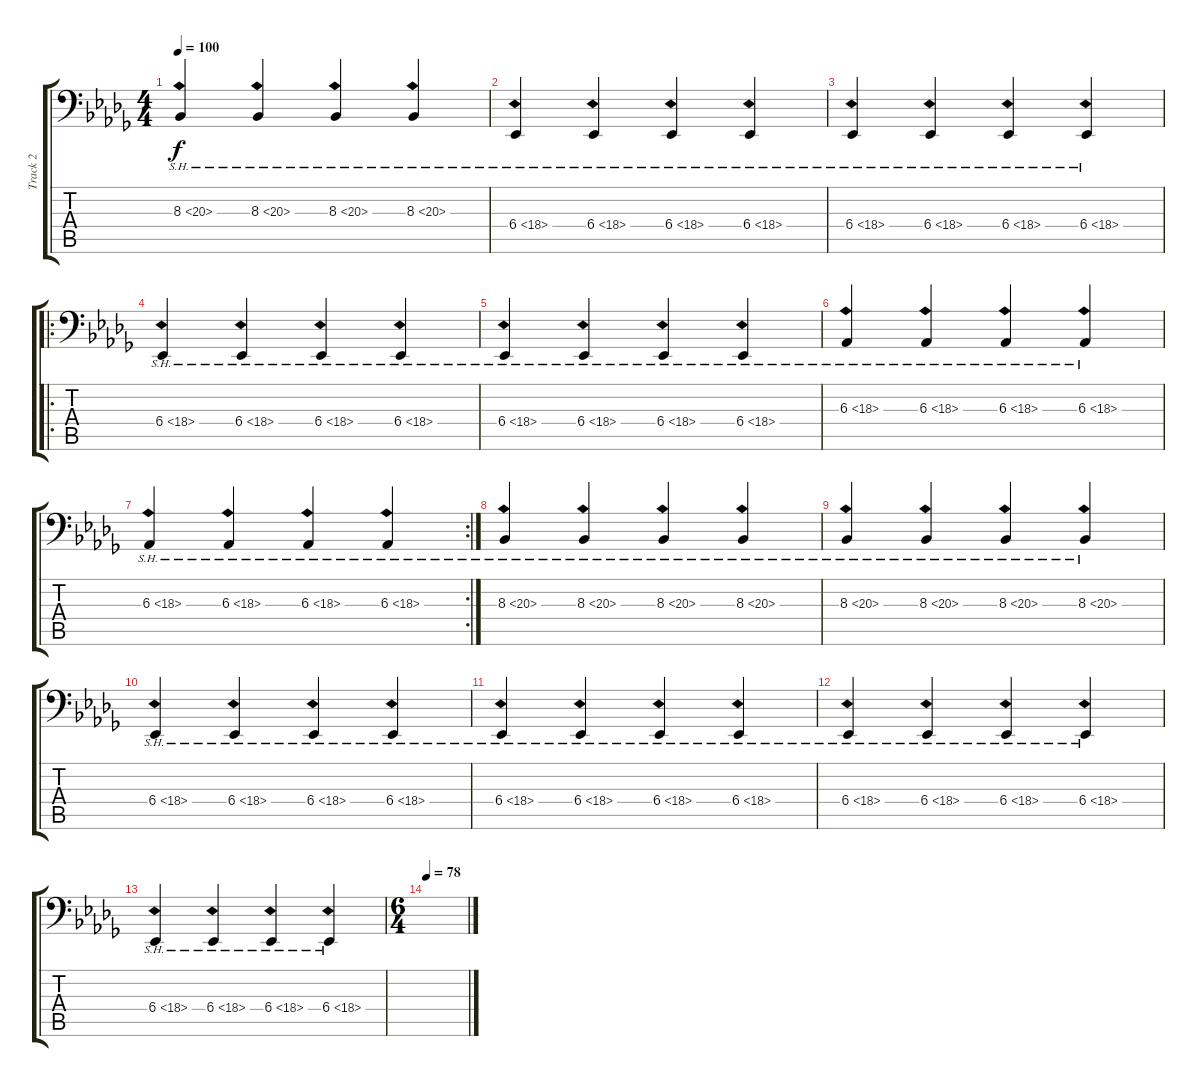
\track ("Track 2" "Track 2") {instrument stringensemble1}
\staff {score tabs}
\tuning (C3 G2 D2 A1 E1 B0) {hide}
\ts (4 4)
\tempo 100
\clef f4
\ks bbminor
8.3{sh 12}.4{dy f} 8.3{sh 12}.4 8.3{sh 12}.4 8.3{sh 12}.4 |
6.4{sh 12}.4 6.4{sh 12}.4 6.4{sh 12}.4 6.4{sh 12}.4 |
6.4{sh 12}.4 6.4{sh 12}.4 6.4{sh 12}.4 6.4{sh 12}.4 |
\ro
6.4{sh 12}.4 6.4{sh 12}.4 6.4{sh 12}.4 6.4{sh 12}.4 |
6.4{sh 12}.4 6.4{sh 12}.4 6.4{sh 12}.4 6.4{sh 12}.4 |
6.3{sh 12}.4 6.3{sh 12}.4 6.3{sh 12}.4 6.3{sh 12}.4 |
\rc 2
6.3{sh 12}.4 6.3{sh 12}.4 6.3{sh 12}.4 6.3{sh 12}.4 |
8.3{sh 12}.4 8.3{sh 12}.4 8.3{sh 12}.4 8.3{sh 12}.4 |
8.3{sh 12}.4 8.3{sh 12}.4 8.3{sh 12}.4 8.3{sh 12}.4 |
6.4{sh 12}.4 6.4{sh 12}.4 6.4{sh 12}.4 6.4{sh 12}.4 |
6.4{sh 12}.4 6.4{sh 12}.4 6.4{sh 12}.4 6.4{sh 12}.4 |
6.4{sh 12}.4 6.4{sh 12}.4 6.4{sh 12}.4 6.4{sh 12}.4 |
6.4{sh 12}.4 6.4{sh 12}.4 6.4{sh 12}.4 6.4{sh 12}.4 |
\ts (6 4)
\tempo 78
